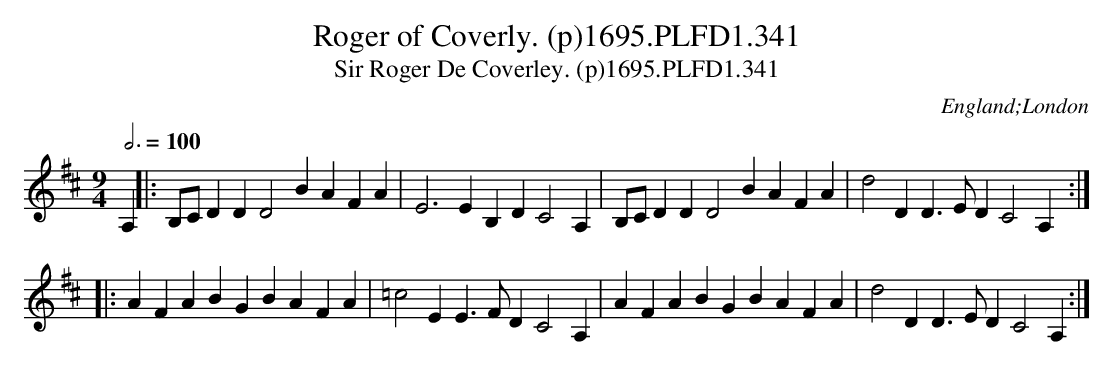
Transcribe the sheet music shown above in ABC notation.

X:1
T:Roger of Coverly. (p)1695.PLFD1.341
T:Sir Roger De Coverley. (p)1695.PLFD1.341
M:9/4
L:1/4
Q:3/4=100
O:England;London
K:D
A,||:B,/C/DDD2BAFA|E3EB,DC2A,|B,/C/DDD2BAFA|d2DD>EDC2A,:|
|:AFABGBAFA|=c2EE>FDC2A,|AFABGBAFA|d2DD>EDC2A,:|
